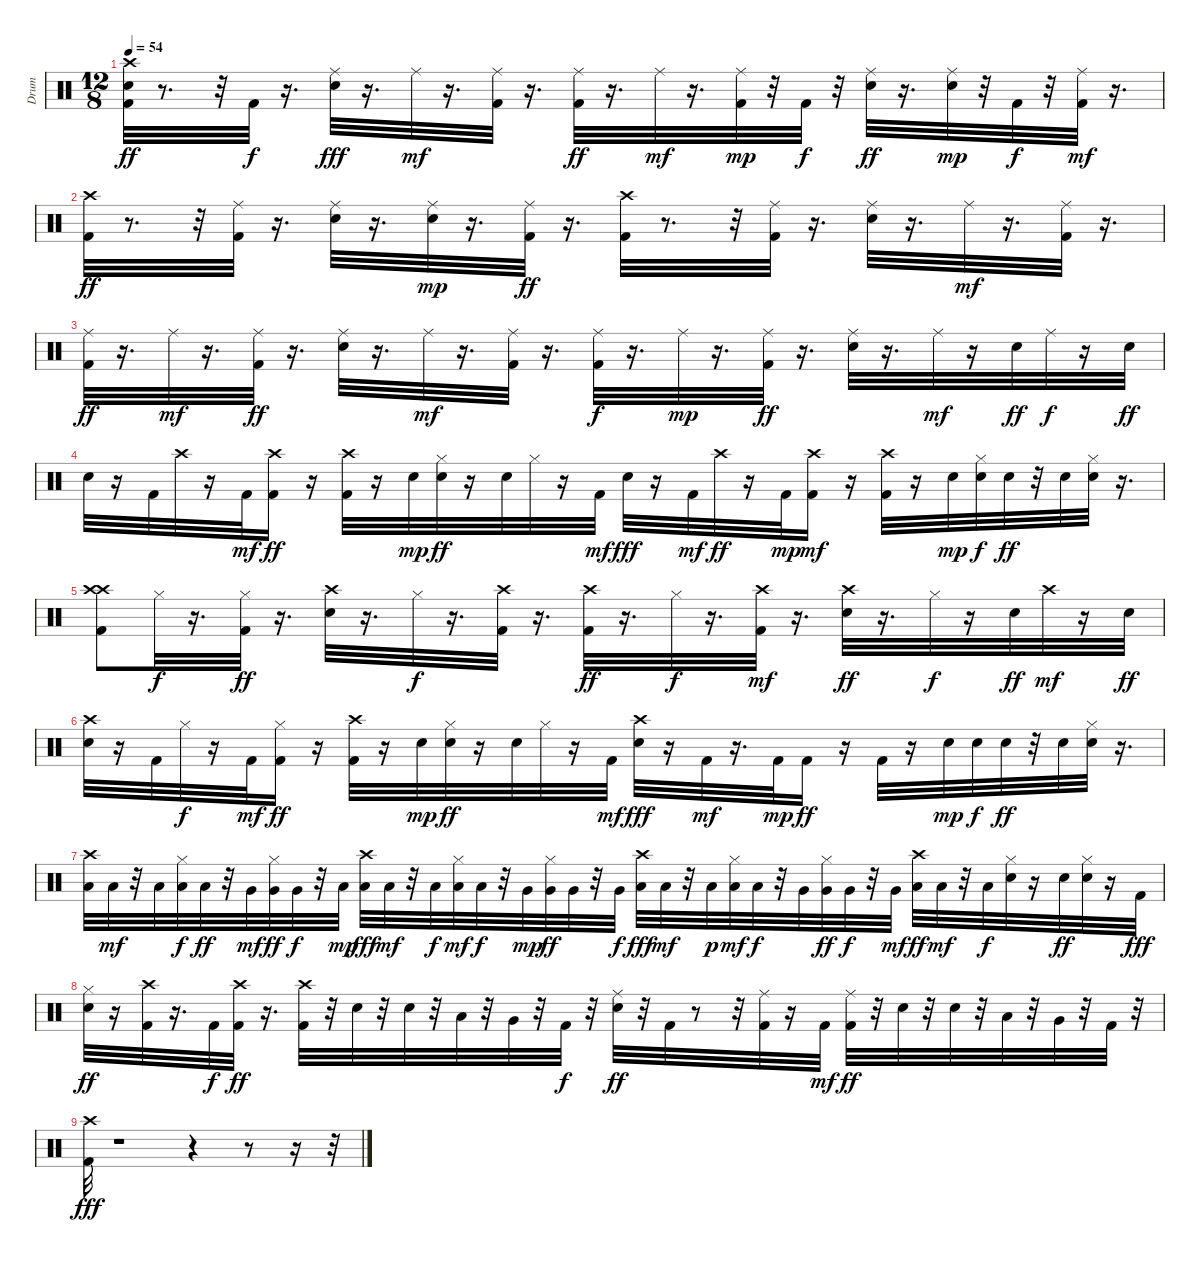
\track ("Drum" "Drum") {instrument percussion}
\staff {score}
\articulation defaults
\ts (12 8)
\tempo 54
\clef neutral
\ks c
("Crash high (hit)" "Electric Snare (hit)" "Kick (hit) 2").32{dy ff} r.8{d} r.32 "Kick (hit) 2".32{dy f} r.16{d} ("Ride (middle)" "Electric Snare (hit)").32{dy fff} r.16{d} "Ride (middle)".32{dy mf} r.16{d} ("Ride (middle)" "Kick (hit) 2").32 r.16{d} ("Ride (middle)" "Kick (hit) 2").32{dy ff} r.16{d} "Ride (middle)".32{dy mf} r.16{d} ("Ride (middle)" "Kick (hit) 2").32{dy mp} r.32 "Kick (hit) 2".32{dy f} r.32 ("Ride (middle)" "Electric Snare (hit)").32{dy ff} r.16{d} ("Electric Snare (hit)" "Ride (middle)").32{dy mp} r.32 "Kick (hit) 2".32{dy f} r.32 ("Ride (middle)" "Kick (hit) 2").32{dy mf} r.16{d} |
("Crash high (hit)" "Kick (hit) 2").32{dy ff} r.8{d} r.32 ("Ride (middle)" "Kick (hit) 2").32 r.16{d} ("Ride (middle)" "Electric Snare (hit)").32 r.16{d} ("Electric Snare (hit)" "Ride (middle)").32{dy mp} r.16{d} ("Ride (middle)" "Kick (hit) 2").32{dy ff} r.16{d} ("Crash high (hit)" "Kick (hit) 2").32 r.8{d} r.32 ("Ride (middle)" "Kick (hit) 2").32 r.16{d} ("Electric Snare (hit)" "Ride (middle)").32 r.16{d} "Ride (middle)".32{dy mf} r.16{d} ("Ride (middle)" "Kick (hit) 2").32 r.16{d} |
("Ride (middle)" "Kick (hit) 2").32{dy ff} r.16{d} "Ride (middle)".32{dy mf} r.16{d} ("Ride (middle)" "Kick (hit) 2").32{dy ff} r.16{d} ("Ride (middle)" "Electric Snare (hit)").32 r.16{d} "Ride (middle)".32{dy mf} r.16{d} ("Ride (middle)" "Kick (hit) 2").32 r.16{d} ("Ride (middle)" "Kick (hit) 2").32{dy f} r.16{d} "Ride (middle)".32{dy mp} r.16{d} ("Ride (middle)" "Kick (hit) 2").32{dy ff} r.16{d} ("Electric Snare (hit)" "Ride (middle)").32 r.16{d} "Ride (middle)".32{dy mf} r.16 "Electric Snare (hit)".32{dy ff} "Ride (middle)".32{dy f} r.16 "Electric Snare (hit)".32{dy ff} |
"Electric Snare (hit)".32 r.16 "Kick (hit) 2".32 "Crash high (hit)".32 r.16 "Kick (hit) 2".32{dy mf} ("Kick (hit) 2" "Crash high (hit)").16{dy ff} r.16 ("Kick (hit) 2" "Crash high (hit)").32 r.16 "Electric Snare (hit)".32{dy mp} ("Electric Snare (hit)" "Hi-Hat (closed)").32{dy ff} r.16 "Electric Snare (hit)".32 "Hi-Hat (closed)".32 r.16 "Kick (hit) 2".32{dy mf} "Electric Snare (hit)".32{dy fff} r.16 "Kick (hit) 2".32{dy mf} "Crash high (hit)".32{dy ff} r.16 "Kick (hit) 2".32{dy mp} ("Kick (hit) 2" "Crash high (hit)").16{dy mf} r.16 ("Kick (hit) 2" "Crash high (hit)").32 r.16 "Electric Snare (hit)".32{dy mp} ("Electric Snare (hit)" "Hi-Hat (closed)").32{dy f} "Electric Snare (hit)".32{dy ff} r.32 "Electric Snare (hit)".32 ("Electric Snare (hit)" "Hi-Hat (closed)").32 r.16{d} |
("Crash high (hit)" "Crash high (hit)" "Kick (hit) 2").8 "Hi-Hat (closed)".32{dy f} r.16{d} ("Hi-Hat (closed)" "Kick (hit) 2").32{dy ff} r.16{d} ("Crash high (hit)" "Electric Snare (hit)").32 r.16{d} "Hi-Hat (closed)".32{dy f} r.16{d} ("Crash high (hit)" "Kick (hit) 2").32 r.16{d} ("Kick (hit) 2" "Crash high (hit)").32{dy ff} r.16{d} "Hi-Hat (closed)".32{dy f} r.16{d} ("Kick (hit) 2" "Crash high (hit)").32{dy mf} r.16{d} ("Electric Snare (hit)" "Crash high (hit)").32{dy ff} r.16{d} "Hi-Hat (closed)".32{dy f} r.16 "Electric Snare (hit)".32{dy ff} "Crash high (hit)".32{dy mf} r.16 "Electric Snare (hit)".32{dy ff} |
("Crash high (hit)" "Electric Snare (hit)").32 r.16 "Kick (hit) 2".32 "Hi-Hat (closed)".32{dy f} r.16 "Kick (hit) 2".32{dy mf} ("Hi-Hat (closed)" "Kick (hit) 2").16{dy ff} r.16 ("Kick (hit) 2" "Crash high (hit)").32 r.16 "Electric Snare (hit)".32{dy mp} ("Hi-Hat (closed)" "Electric Snare (hit)").32{dy ff} r.16 "Electric Snare (hit)".32 "Hi-Hat (closed)".32 r.16 "Kick (hit) 2".32{dy mf} ("Crash high (hit)" "Electric Snare (hit)").32{dy fff} r.16 "Kick (hit) 2".32{dy mf} r.16{d} "Kick (hit) 2".32{dy mp} "Kick (hit) 2".16{dy ff} r.16 "Kick (hit) 2".32 r.16 "Electric Snare (hit)".32{dy mp} "Electric Snare (hit)".32{dy f} "Electric Snare (hit)".32{dy ff} r.32 "Electric Snare (hit)".32 ("Electric Snare (hit)" "Hi-Hat (closed)").32 r.16{d} |
("Low Tom (hit)" "Crash high (hit)").32 "Low Tom (hit)".32{dy mf} r.32 "Low Tom (hit)".32 ("Low Tom (hit)" "Hi-Hat (closed)").32{dy f} "Low Tom (hit)".32{dy ff} r.32 "Very Low Tom (hit)".32{dy mf} ("Very Low Tom (hit)" "Hi-Hat (closed)").32{dy ff} "Very Low Tom (hit)".32{dy f} r.32 "Low Tom (hit)".32{dy mp} ("Low Tom (hit)" "Crash high (hit)").32{dy fff} "Low Tom (hit)".32{dy mf} r.32 "Low Tom (hit)".32{dy f} ("Low Tom (hit)" "Hi-Hat (closed)").32{dy mf} "Low Tom (hit)".32{dy f} r.32 "Very Low Tom (hit)".32{dy mp} ("Very Low Tom (hit)" "Hi-Hat (closed)").32{dy ff} "Very Low Tom (hit)".32 r.32 "Very Low Tom (hit)".32{dy f} ("Low Tom (hit)" "Crash high (hit)").32{dy fff} "Low Tom (hit)".32{dy mf} r.32 "Low Tom (hit)".32{dy p} ("Low Tom (hit)" "Hi-Hat (closed)").32{dy mf} "Low Tom (hit)".32{dy f} r.32 "Very Low Tom (hit)".32 ("Very Low Tom (hit)" "Hi-Hat (closed)").32{dy ff} "Very Low Tom (hit)".32{dy f} r.32 "Very Low Tom (hit)".32{dy mf} ("Low Tom (hit)" "Crash high (hit)").32{dy ff} "Low Tom (hit)".32{dy mf} r.32 "Low Tom (hit)".32{dy f} ("Hi-Hat (closed)" "Electric Snare (hit)").32 r.16 "Electric Snare (hit)".32{dy ff} ("Hi-Hat (closed)" "Electric Snare (hit)").32 r.16 "Kick (hit) 2".32{dy fff} |
("Hi-Hat (closed)" "Electric Snare (hit)").32{dy ff} r.16 ("Kick (hit) 2" "Crash high (hit)").32 r.16{d} "Kick (hit) 2".32{dy f} ("Kick (hit) 2" "Crash high (hit)").32{dy ff} r.16{d} ("Kick (hit) 2" "Crash high (hit)").32 r.32 "Electric Snare (hit)".32 r.32 "Electric Snare (hit)".32 r.32 "Low Tom (hit)".32 r.32 "Very Low Tom (hit)".32 r.32 "Kick (hit) 2".32{dy f} r.32 ("Electric Snare (hit)" "Ride (middle)").32{dy ff} r.32 "Kick (hit) 2".32 r.8 r.32 ("Kick (hit) 2" "Ride (middle)").32 r.16 "Kick (hit) 2".32{dy mf} ("Kick (hit) 2" "Ride (middle)").32{dy ff} r.32 "Electric Snare (hit)".32 r.32 "Electric Snare (hit)".32 r.32 "Low Tom (hit)".32 r.32 "Very Low Tom (hit)".32 r.32 "Kick (hit) 2".32 r.32 |
("Kick (hit) 2" "Crash high (hit)").32{dy fff} r.1 r.4 r.8 r.16 r.32
